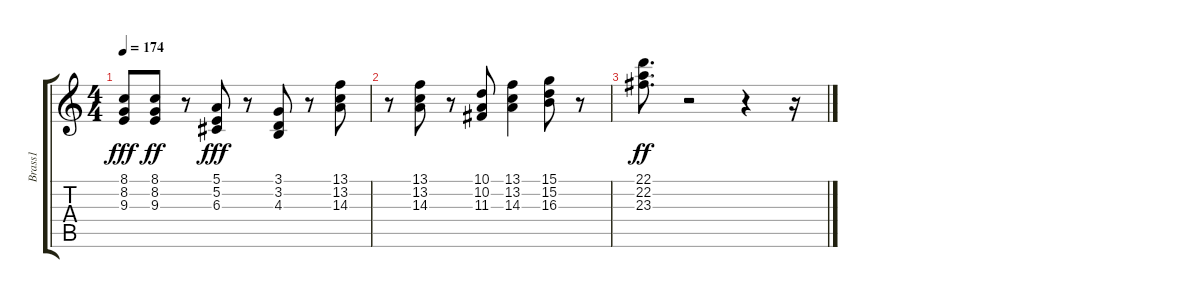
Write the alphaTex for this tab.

\track ("Brass1" "Brass1") {instrument brasssection}
\staff {score tabs}
\tuning (E4 B3 G3 D3 A2 E2) {hide}
\ts (4 4)
\tempo 174
\clef g2
\ks c
(8.1 8.2 9.3).8{dy fff} (8.1 8.2 9.3).8{dy ff} r.8 (5.1 5.2 6.3).8{dy fff} r.8 (3.1 3.2 4.3).8 r.8 (13.1 13.2 14.3).8 |
r.8 (13.1 13.2 14.3).8 r.8 (10.1 10.2 11.3).8 (13.1 13.2 14.3).4 (15.1 15.2 16.3).8 r.8 |
(22.1 22.2 23.3).8{d dy ff} r.2 r.4 r.16
